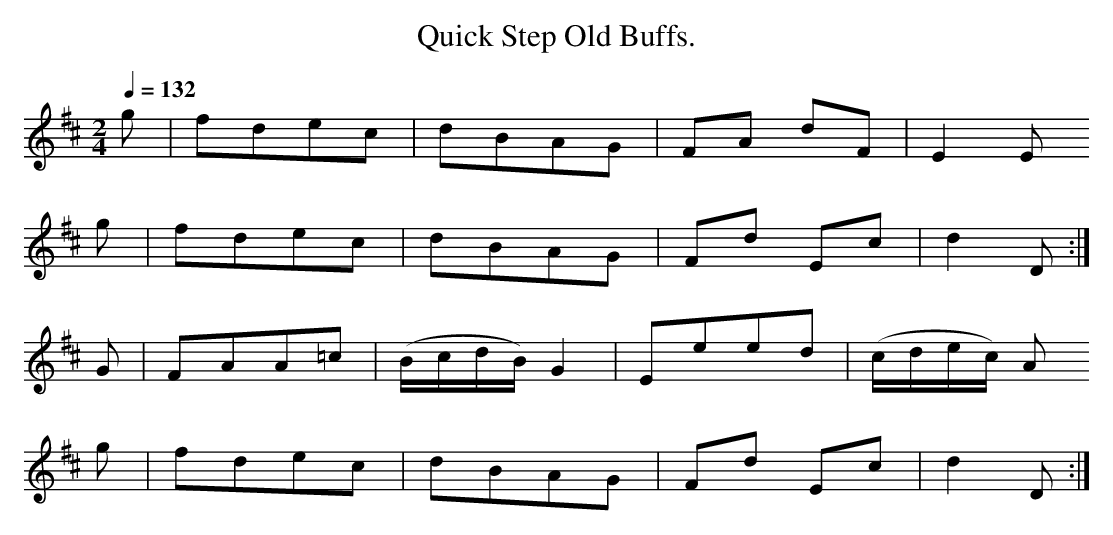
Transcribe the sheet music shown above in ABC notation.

X:1
T:Quick Step Old Buffs.
M:2/4
L:1/8
Q:1/4=132
K:D
g | fdec | dBAG | FA dF | E2 E
g | fdec | dBAG | Fd Ec | d2 D :|
G | FAA=c | (B/c/d/B/) G2 | Eeed | (c/d/e/c/) A
g | fdec | dBAG | Fd Ec | d2 D :|
